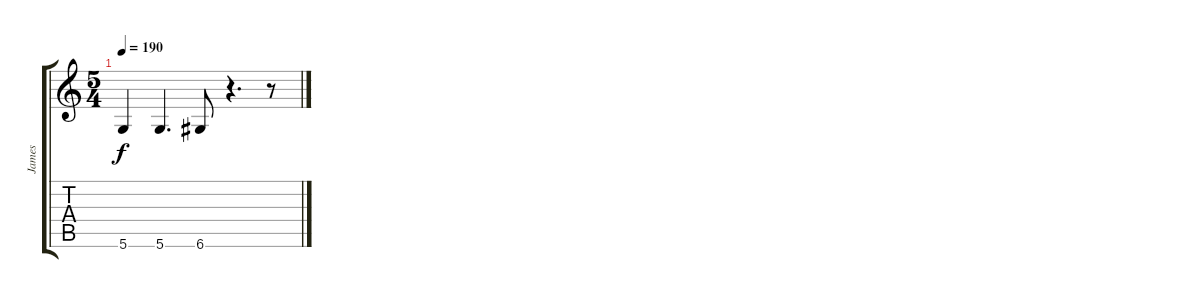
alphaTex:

\track ("James" "James") {instrument distortionguitar}
\staff {score tabs}
\tuning (E4 B3 G3 D3 A2 D2) {hide}
\ts (5 4)
\tempo 190
\clef g2
\ks c
5.6.4{dy f} 5.6.4{d} 6.6.8 r.4{d} r.8
